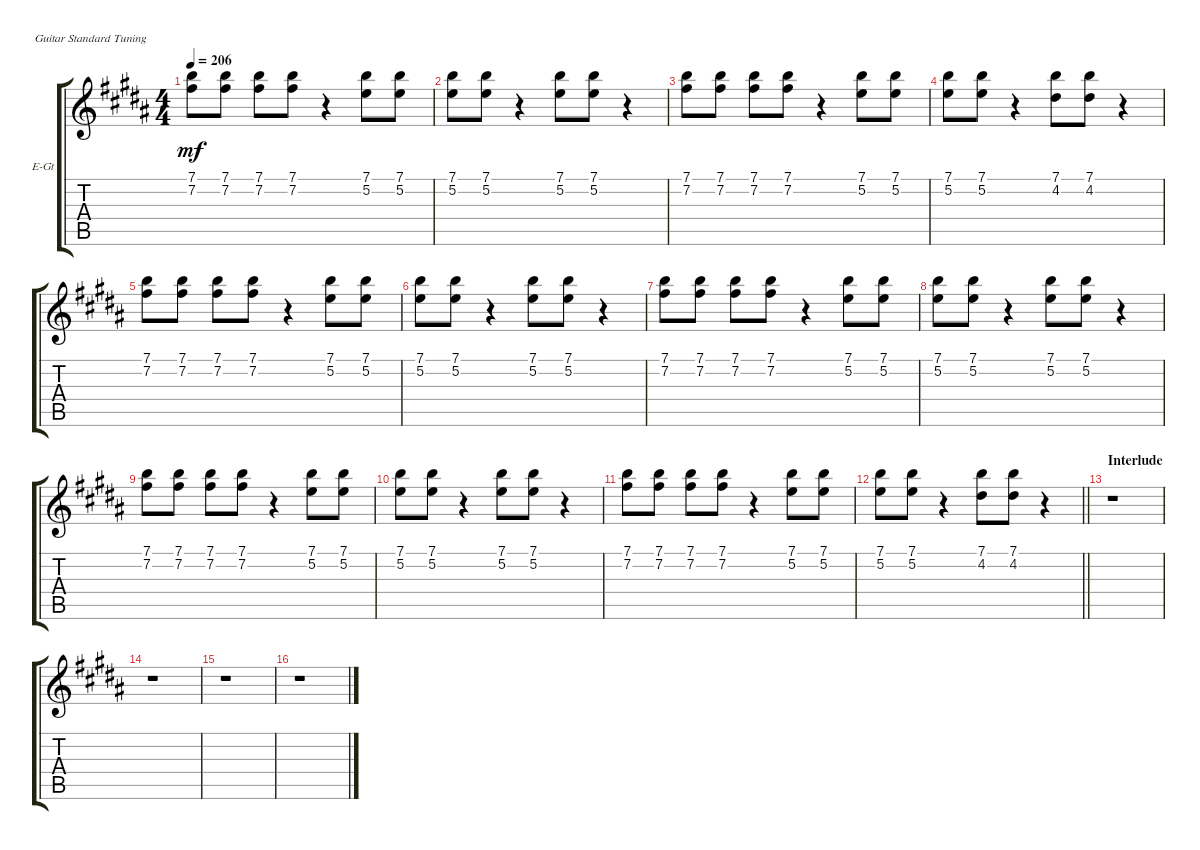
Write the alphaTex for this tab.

\defaultSystemsLayout 4
\bracketExtendMode groupsimilarinstruments
\firstSystemTrackNameOrientation horizontal
\otherSystemsTrackNameOrientation horizontal
\track ("Guitar 2" "E-Gt") {instrument distortionguitar}
\staff {score tabs}
\tuning (E4 B3 G3 D3 A2 E2)
\ts (4 4)
\tempo 206
\clef g2
\ks b
(7.2 7.1).8{dy mf} (7.2 7.1).8 (7.2 7.1).8 (7.2 7.1).8 r.4 (5.2 7.1).8 (5.2 7.1).8 |
(7.1 5.2).8 (7.1 5.2).8 r.4 (7.1 5.2).8 (7.1 5.2).8 r.4 |
(7.2 7.1).8 (7.2 7.1).8 (7.2 7.1).8 (7.2 7.1).8 r.4 (5.2 7.1).8 (5.2 7.1).8 |
(7.1 5.2).8 (7.1 5.2).8 r.4 (7.1 4.2).8 (7.1 4.2).8 r.4 |
(7.2 7.1).8 (7.2 7.1).8 (7.2 7.1).8 (7.2 7.1).8 r.4 (5.2 7.1).8 (5.2 7.1).8 |
(7.1 5.2).8 (7.1 5.2).8 r.4 (7.1 5.2).8 (7.1 5.2).8 r.4 |
(7.2 7.1).8 (7.2 7.1).8 (7.2 7.1).8 (7.2 7.1).8 r.4 (5.2 7.1).8 (5.2 7.1).8 |
(7.1 5.2).8 (7.1 5.2).8 r.4 (7.1 5.2).8 (7.1 5.2).8 r.4 |
(7.2 7.1).8 (7.2 7.1).8 (7.2 7.1).8 (7.2 7.1).8 r.4 (5.2 7.1).8 (5.2 7.1).8 |
(7.1 5.2).8 (7.1 5.2).8 r.4 (7.1 5.2).8 (7.1 5.2).8 r.4 |
(7.2 7.1).8 (7.2 7.1).8 (7.2 7.1).8 (7.2 7.1).8 r.4 (5.2 7.1).8 (5.2 7.1).8 |
\barLineRight lightlight
(7.1 5.2).8 (7.1 5.2).8 r.4 (7.1 4.2).8 (7.1 4.2).8 r.4 |
\section ("" "Interlude")
r.1 |
r.1 |
r.1 |
r.1
